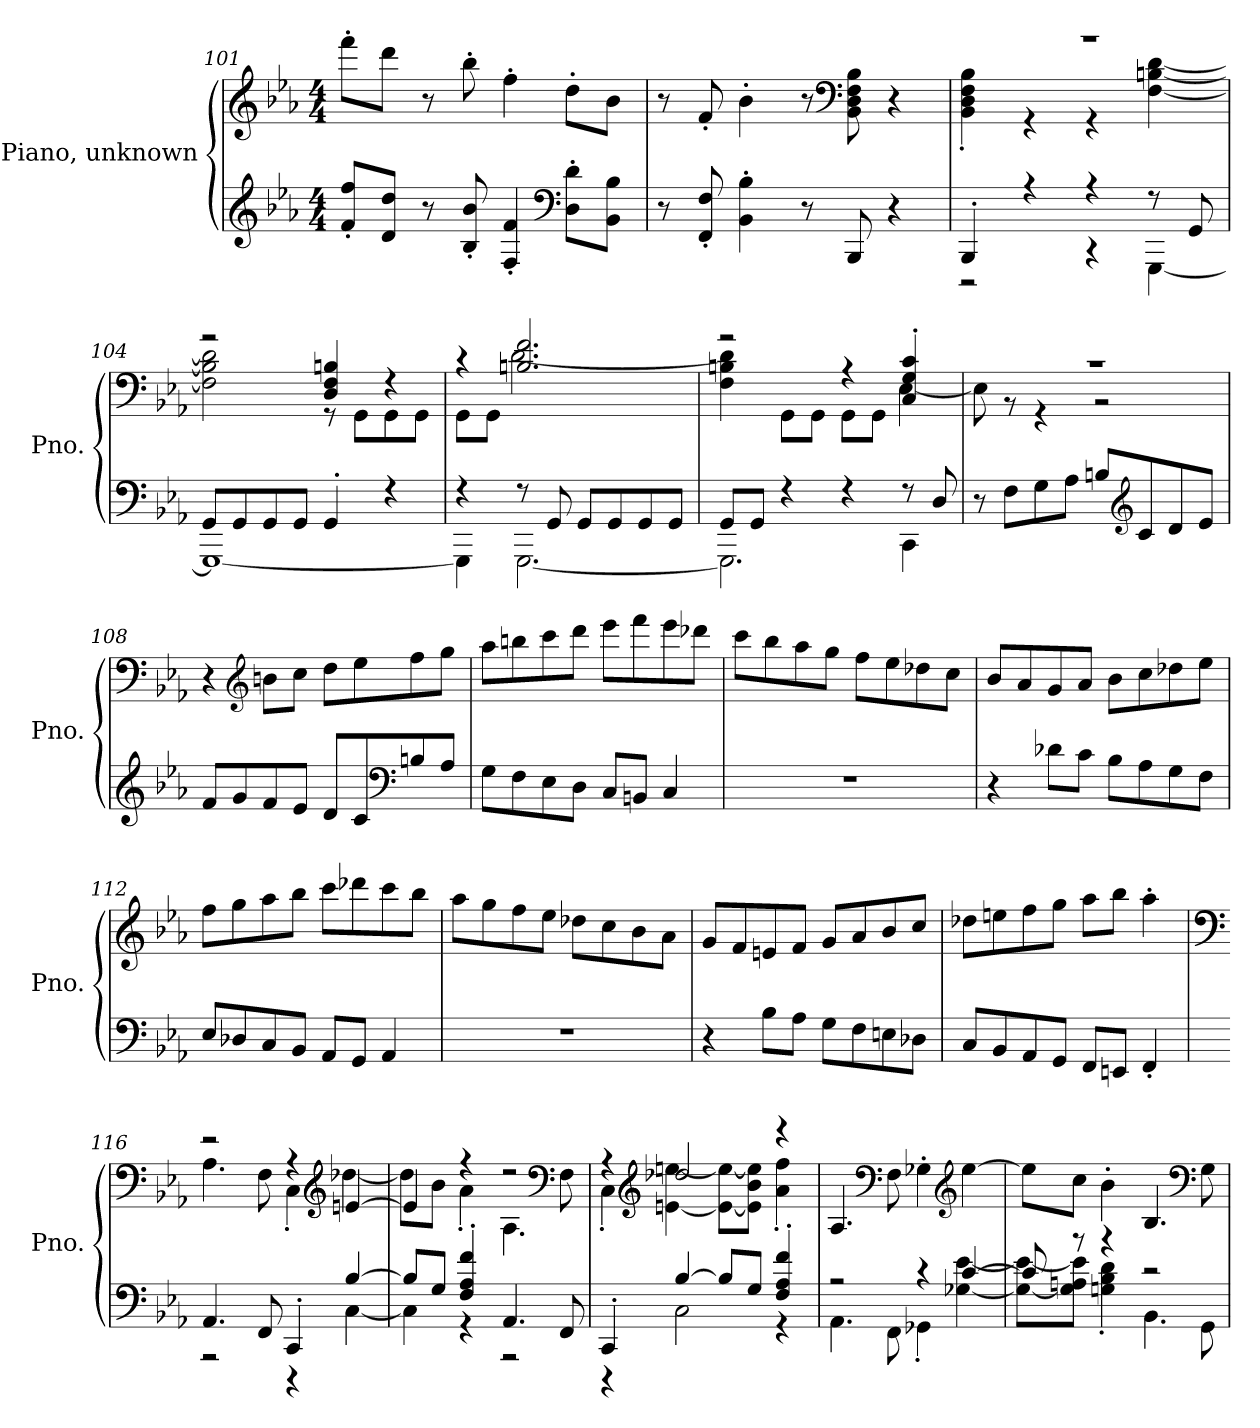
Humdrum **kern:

**kern	**kern
*part1	*part1
*staff2	*staff1
*I"Piano, unknown	*
*I'Pno.	*
!!LO:LB:g=z
*clefG2	*clefG2
*k[b-e-a-]	*k[b-e-a-]
*M4/4	*M4/4
=101	=101
8f/' 8ff/'L	8fff'\L
8d/ 8dd/J	8ddd\J
8r	8r
8B-/' 8b-/'	8bb-'\
4F/' 4f/'	4ff'\
*clefF4	*
8D\' 8d\'L	8dd'\L
8BB-\ 8B-\J	8b-\J
=102	=102
8r	8r
8FF/' 8F/'	8f'/
4BB-\' 4B-\'	4b-'\
8r	8r
*	*clefF4
8BBB-/	8BB-\ 8D\ 8F\ 8B-\
4r	4r
=103	=103
*^	*^
4BBB-'/	2r	1r	4BB-\' 4D\' 4F\' 4B-\'
4r	.	.	4r
4r	4r	.	4r
8r	[4GGG\	.	[4F\ [4Bn\ [4d\
8GG/	.	.	.
=104	=104	=104	=104
8GG/L	1GGG_	2r	2F\] 2B\] 2d\]
8GG/	.	.	.
8GG/	.	.	.
8GG/J	.	.	.
4GG'/	.	4D/ 4F/ 4Bn/	8r
.	.	.	8GG\L
4r	.	4r	8GG\
.	.	.	8GG\J
!!LO:LB:g=z	!!
=105	=105	=105	=105
4r	4GGG\]	4r	8GG\L
.	.	.	8GG\J
8r	[2.GGG\	2.Bn/ 2.f/	[2.d\
8GG/	.	.	.
8GG/L	.	.	.
8GG/	.	.	.
8GG/	.	.	.
8GG/J	.	.	.
=106	=106	=106	=106
8GG/L	2.GGG\]	2r	4F\ 4Bn\ 4d\]
8GG/J	.	.	.
4r	.	.	8GG\L
.	.	.	8GG\J
4r	.	4r	8GG\L
.	.	.	8GG\J
8r	4CC\	4C/' 4G/' 4c/'	[4E-\
8D/	.	.	.
*v	*v	*	*
=107	=107	=107
8r	1r	8E-\]
8F\L	.	8r
8G\	.	4r
8A-\J	.	.
8Bn/L	.	2r
*clefG2	*	*
8c/	.	.
8d/	.	.
8e-/J	.	.
*	*v	*v
=108	=108
8f/L	4r
8g/	.
*	*clefG2
8f/	8bn\L
8e-/J	8cc\J
8d/L	8dd\L
8c/	8ee-\
*clefF4	*
8Bn/	8ff\
8A-/J	8gg\J
!!LO:LB:g=z
=109	=109
8G\L	8aa-\L
8F\	8bbn\
8E-\	8ccc\
8D\J	8ddd\J
8C/L	8eee-\L
8BBn/J	8fff\
4C/	8eee-\
.	8ddd-X\J
=110	=110
1r	8ccc\L
.	8bb-\
.	8aa-\
.	8gg\J
.	8ff\L
.	8ee-\
.	8dd-X\
.	8cc\J
=111	=111
4r	8b-/L
.	8a-/
8d-X\L	8g/
8c\J	8a-/J
8B-\L	8b-\L
8A-\	8cc\
8G\	8dd-X\
8F\J	8ee-\J
=112	=112
8E-/L	8ff\L
8D-X/	8gg\
8C/	8aa-\
8BB-/J	8bb-\J
8AA-/L	8ccc\L
8GG/J	8ddd-X\
4AA-/	8ccc\
.	8bb-\J
!!LO:LB:g=z
=113	=113
1r	8aa-\L
.	8gg\
.	8ff\
.	8ee-\J
.	8dd-X\L
.	8cc\
.	8b-\
.	8a-\J
=114	=114
4r	8g/L
.	8f/
8B-\L	8en/
8A-\J	8f/J
8G\L	8g/L
8F\	8a-/
8En\	8b-/
8D-X\J	8cc/J
=115	=115
8C/L	8dd-X\L
8BB-/	8een\
8AA-/	8ff\
8GG/J	8gg\J
8FF/L	8aa-\L
8EEn/J	8bb-\J
4FF'/	4aa-'\
=116	=116
*	*clefF4
*^	*^
4.AA-/	2r	2r	4.A-\
8FF/	.	.	8F\
4CC'/	4r	4r	4C'\
*	*	*clefG2	*
[4B-/	[4C\	[4en/	[4dd-X\
!!LO:PB:g=z	!!
=117	=117	=117	=117
8B-/L]	4C\]	4e/]	8dd-\L]
8G/J	.	.	8b-\J
4F/' 4A-/' 4f/'	4r	4r	4a-'\
4.AA-/	2r	2r	4.A-\
*	*	*clefF4	*
8FF/	.	.	8F\
=118	=118	=118	=118
4CC'/	4r	4r	4C'\
*	*	*clefG2	*
[4B-/	2C\	2dd-X/	[4en\ [4een\
8B-/L]	.	.	8e\_ 8ee\_L
8G/J	.	.	8e\] 8b-\ 8ee\]J
4F/' 4A-/' 4f/'	4r	4r	4a-\' 4ff\'
*	*	*v	*v
=119	=119	=119
2r	4.AA-\	4.A-/
*	*	*clefF4
.	8FF\	8F\
4r	4GG-X'\	4G-X'\
*	*	*clefG2
[4c/	[4G-X\ [4e-\	[4ee-\
=120	=120	=120
8c/]	8G-\_ 8e-\_L	8ee-\L]
8r	8G-\] 8An\ 8e-\]J	8cc\J
4r	4Gn\' 4B-\' 4d\'	4b-'\
2r	4.BB-\	4.B-/
*	*	*clefF4
.	8GG\	8G\
*v	*v	*
=	=
*-	*-
